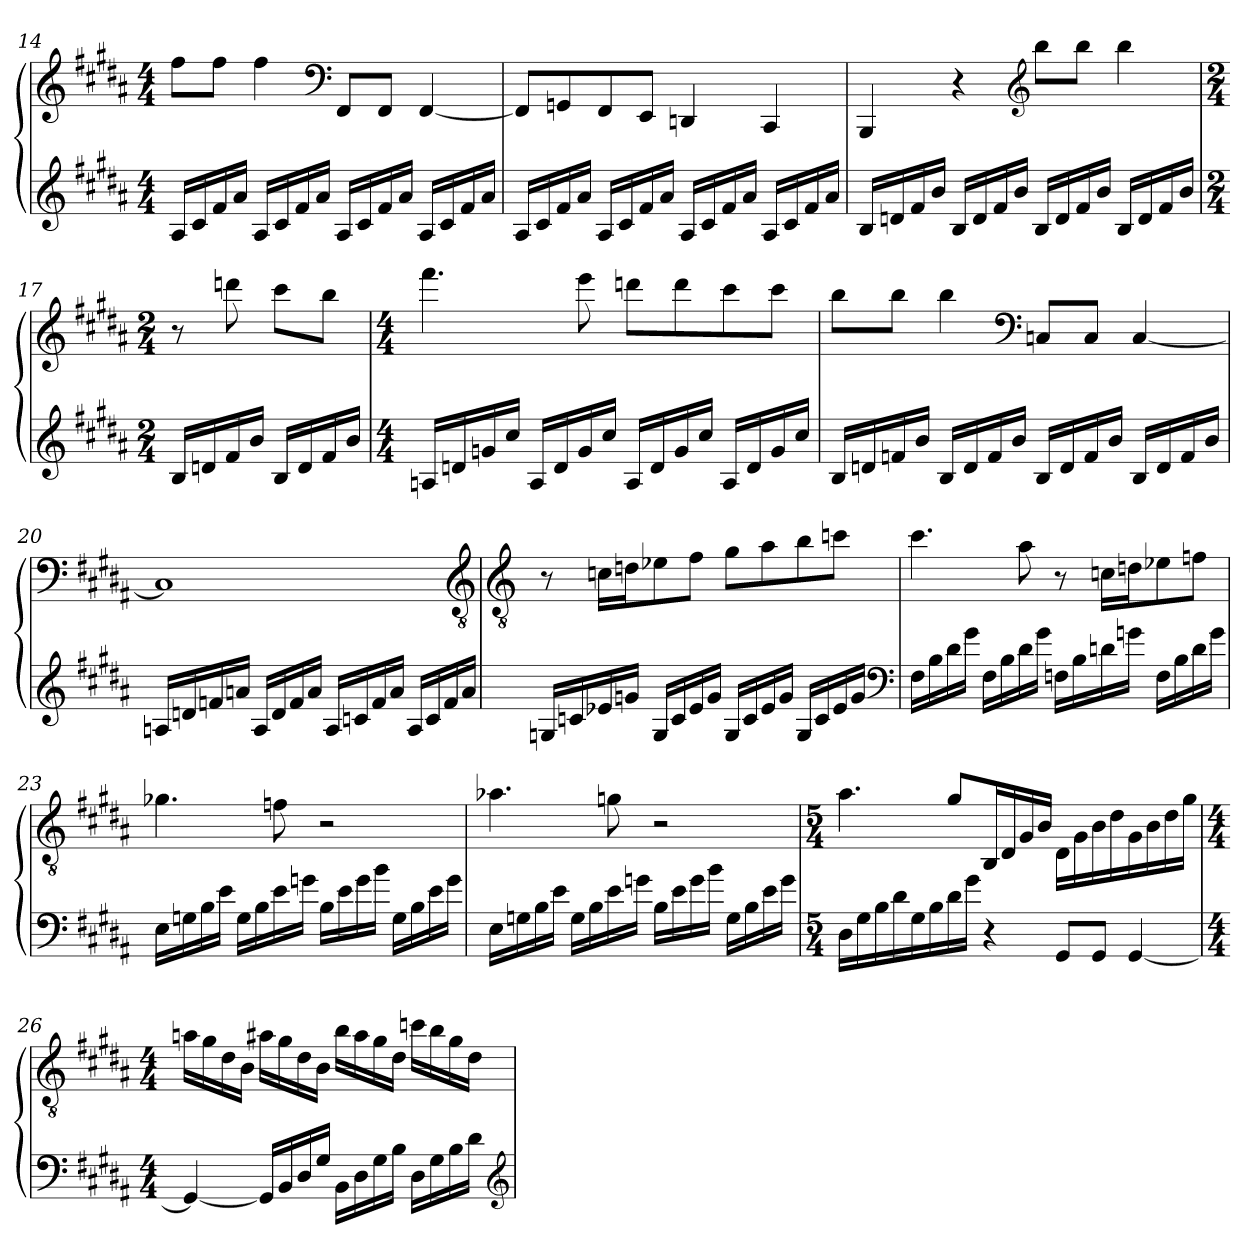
**kern	**kern
*part1	*part1
*staff2	*staff1
*clefG2	*clefG2
*k[f#c#g#d#a#]	*k[f#c#g#d#a#]
*g#:	*g#:
*M4/4	*M4/4
=14	=14
16A#/LL	8ff#\L
16c#/	.
16f#/	8ff#\J
16a#/JJ	.
16A#/LL	4ff#\
16c#/	.
16f#/	.
16a#/JJ	.
*	*clefF4
16A#/LL	8FF#/L
16c#/	.
16f#/	8FF#/J
16a#/JJ	.
16A#/LL	[4FF#/
16c#/	.
16f#/	.
16a#/JJ	.
=15	=15
16A#/LL	8FF#/L]
16c#/	.
16f#/	8GGn/
16a#/JJ	.
16A#/LL	8FF#/
16c#/	.
16f#/	8EE/J
16a#/JJ	.
16A#/LL	4DDn/
16c#/	.
16f#/	.
16a#/JJ	.
16A#/LL	4CC#/
16c#/	.
16f#/	.
16a#/JJ	.
=16	=16
16B/LL	4BBB/
16dn/	.
16f#/	.
16b/JJ	.
16B/LL	4r
16d/	.
16f#/	.
16b/JJ	.
*	*clefG2
16B/LL	8bb\L
16d/	.
16f#/	8bb\J
16b/JJ	.
16B/LL	4bb\
16d/	.
16f#/	.
16b/JJ	.
=17	=17
*M2/4	*M2/4
16B/LL	8r
16dn/	.
16f#/	8dddn\
16b/JJ	.
16B/LL	8ccc#\L
16d/	.
16f#/	8bb\J
16b/JJ	.
=18	=18
*M4/4	*M4/4
16An/LL	4.fff#\
16dn/	.
16gn/	.
16cc#/JJ	.
16A/LL	.
16d/	.
16g/	8eee\
16cc#/JJ	.
16A/LL	8dddn\L
16d/	.
16g/	8ddd\
16cc#/JJ	.
16A/LL	8ccc#\
16d/	.
16g/	8ccc#\J
16cc#/JJ	.
=19	=19
16B/LL	8bb\L
16dn/	.
16fn/	8bb\J
16b/JJ	.
16B/LL	4bb\
16d/	.
16f/	.
16b/JJ	.
*	*clefF4
16B/LL	8Cn/L
16d/	.
16f/	8C/J
16b/JJ	.
16B/LL	[4C/
16d/	.
16f/	.
16b/JJ	.
=20	=20
16An/LL	1C]
16dn/	.
16fn/	.
16an/JJ	.
16A/LL	.
16d/	.
16f/	.
16a/JJ	.
16A/LL	.
16cn/	.
16f/	.
16a/JJ	.
16A/LL	.
16c/	.
16f/	.
16a/JJ	.
*	*clefGv2
=21	=21
*	*clefGv2
16Gn/LL	8r
16cn/	.
16e-X/	16cn\LL
16gn/JJ	16dn\J
16G/LL	8e-X\
16c/	.
16e-/	8f#\J
16g/JJ	.
16G/LL	8g#\L
16c/	.
16e-/	8a#\
16g/JJ	.
16G/LL	8b\
16c/	.
16e-/	8ccn\J
16g/JJ	.
*clefF4	*
=22	=22
16F#\LL	4.cc#\
16B\	.
16d#\	.
16g#\JJ	.
16F#\LL	.
16B\	.
16d#\	8a#\
16g#\JJ	.
16Fn\LL	8r
16B\	.
16dn\	16cn\LL
16gn\JJ	16dn\J
16F\LL	8e-X\
16B\	.
16d\	8fn\J
16g\JJ	.
=23	=23
16E\LL	4.g-X\
16Gn\	.
16B\	.
16e\JJ	.
16G\LL	.
16B\	.
16e\	8fn\
16gn\JJ	.
16B\LL	2r
16e\	.
16g\	.
16b\JJ	.
16G\LL	.
16B\	.
16e\	.
16g\JJ	.
=24	=24
16E\LL	4.a-X\
16Gn\	.
16B\	.
16e\JJ	.
16G\LL	.
16B\	.
16e\	8gn\
16gn\JJ	.
16B\LL	2r
16e\	.
16g\	.
16b\JJ	.
16G\LL	.
16B\	.
16e\	.
16g\JJ	.
=25	=25
*M5/4	*M5/4
16D#\LL	4.a#\
16G#\	.
16B\	.
16d#\	.
16G#\	.
16B\	.
16d#\	8g#/L
16g#\JJ	.
4r	16BB/L
.	16D#/
.	16G#/
.	16B/JJ
8GG#/L	16D#\LL
.	16G#\
8GG#/J	16B\
.	16d#\
[4GG#/	16G#\
.	16B\
.	16d#\
.	16g#\JJ
=26	=26
*M4/4	*M4/4
4GG#/_	16an\LL
.	16g#\
.	16d#\
.	16B\JJ
16GG#/LL]	16a#X\LL
16BB/	16g#\
16D#/	16d#\
16G#/JJ	16B\JJ
16BB\LL	16b\LL
16D#\	16a#\
16G#\	16g#\
16B\JJ	16d#\JJ
16D#\LL	16ccn\LL
16G#\	16b\
16B\	16g#\
16d#\JJ	16d#\JJ
*clefG2	*
=	=
*-	*-
